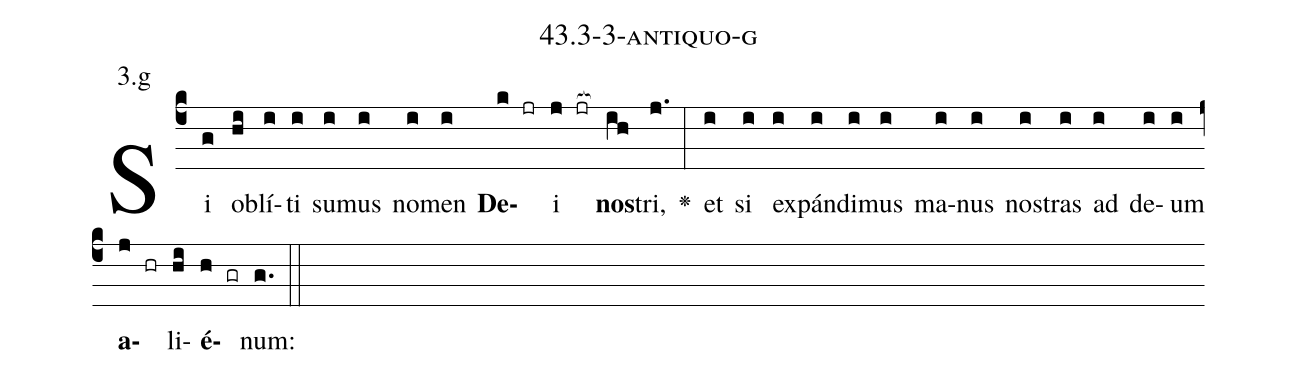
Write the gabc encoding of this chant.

name: 43.3-3-antiquo-g;
annotation: 3.g;
%%
(c4)Si(g) ob(hi)lí(i)ti(i) su(i)mus(i) no(i)men(i) <b>De</b>(k jr)i(j jr[ocb:1{]) <b>nos</b>(ih[ocb:0}])tri,(j.) <v>\greheightstar</v>(:) et(i) si(i) ex(i)pán(i)di(i)mus(i) ma(i)nus(i) nos(i)tras(i) ad(i) de(i)um(i) <b>a</b>(j hr)li(hi)<b>é</b>(h gr)num:(g.) (::)


%E(i) u(i) o(j) u(hi) a(h) e.(g.) (::)
